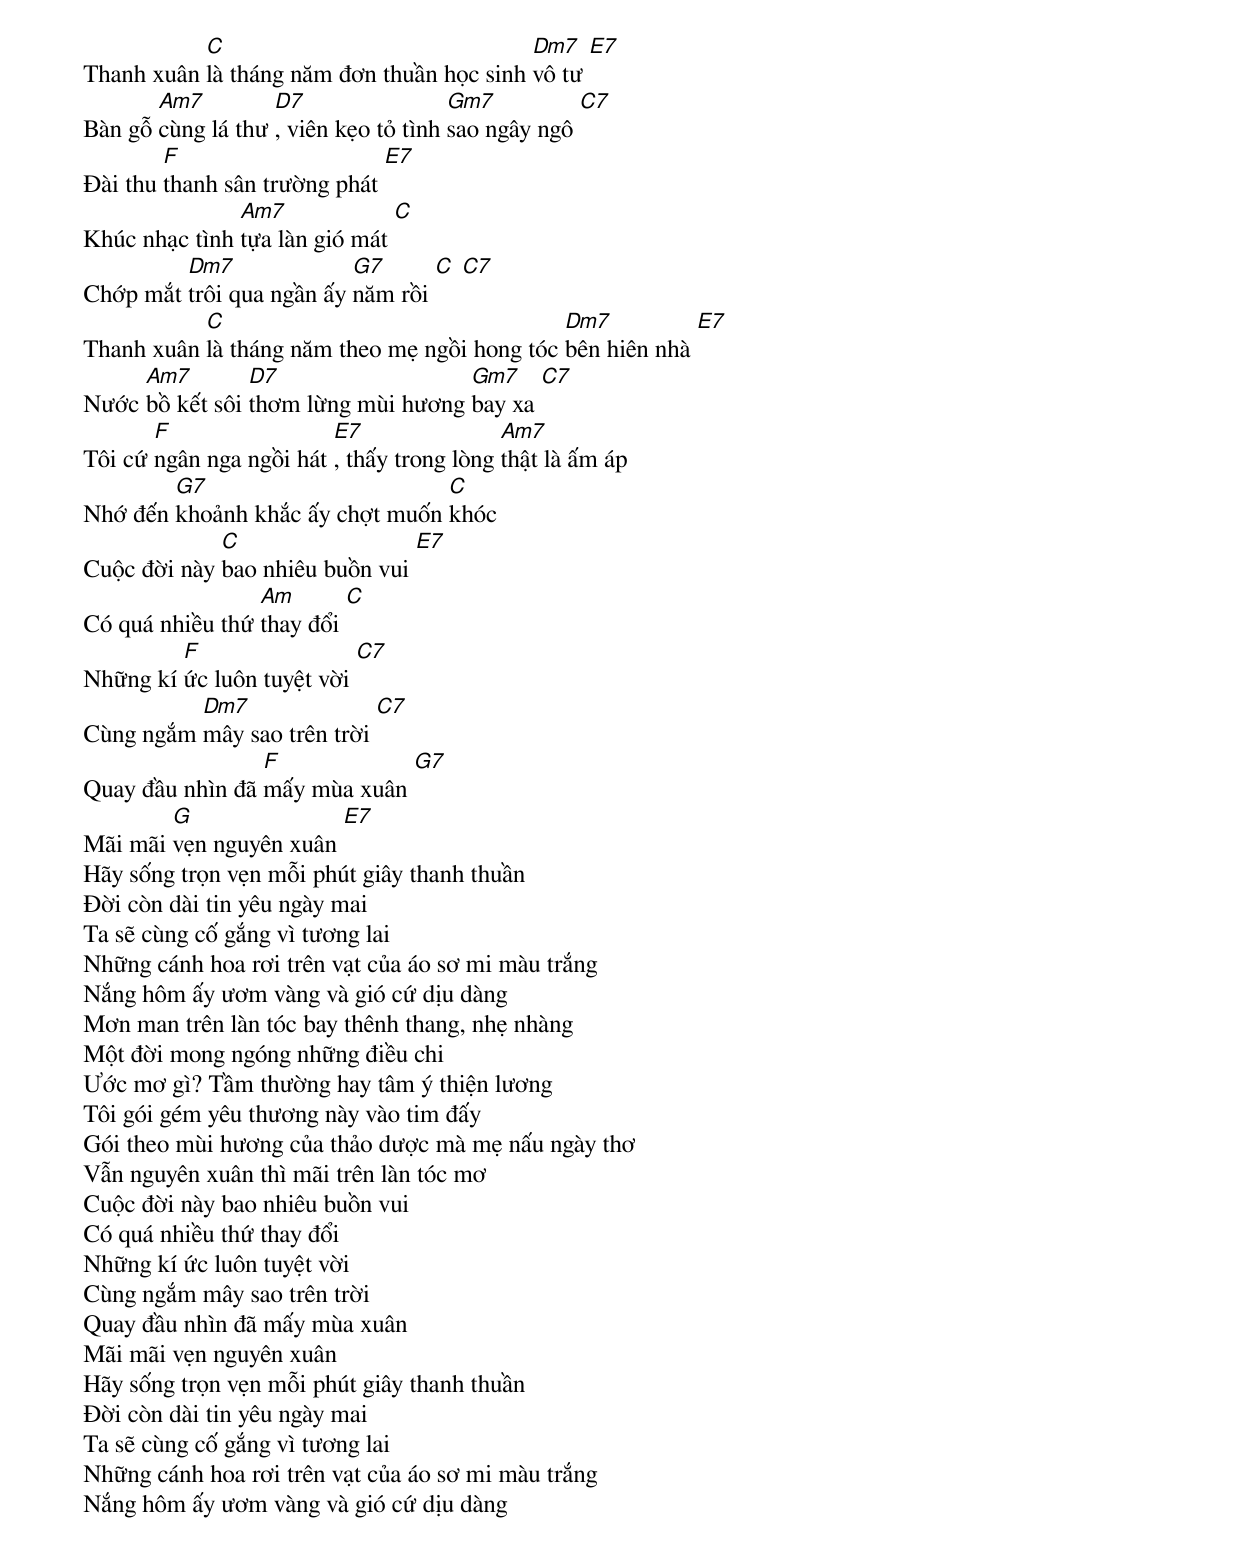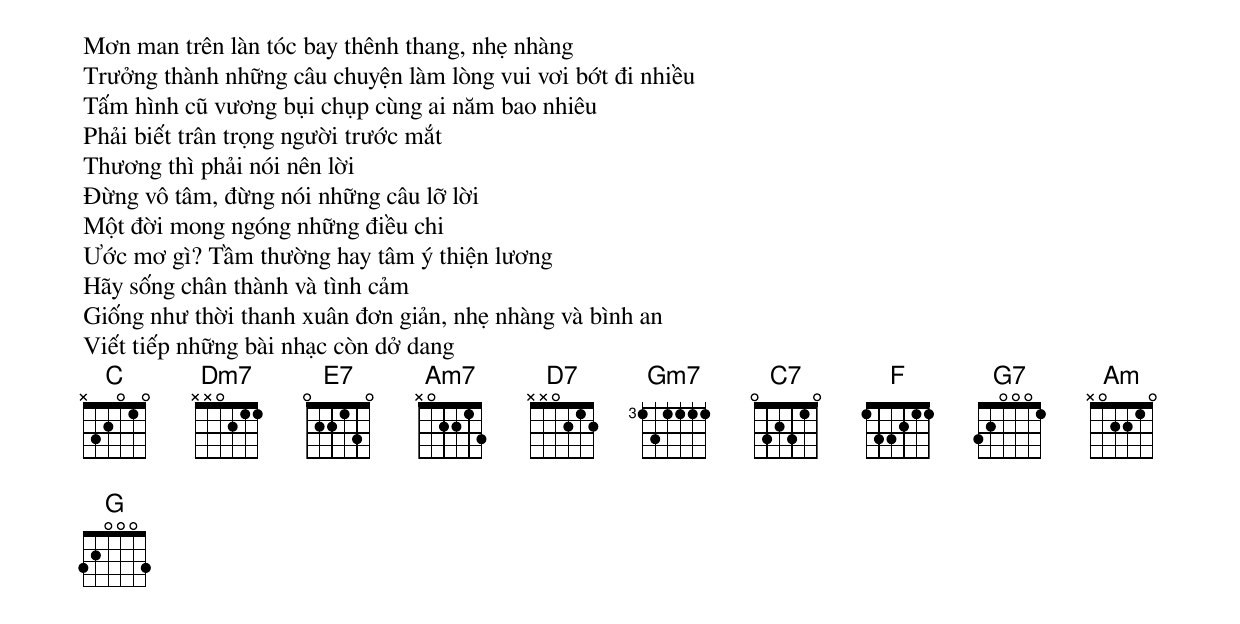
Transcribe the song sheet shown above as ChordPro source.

Thanh xuân [C]là tháng năm đơn thuần học sinh [Dm7]vô tư [E7]
Bàn gỗ [Am7]cùng lá thư [D7], viên kẹo tỏ tình [Gm7]sao ngây ngô [C7]
Đài thu [F]thanh sân trường phát [E7]
Khúc nhạc tình [Am7]tựa làn gió mát [C]
Chớp mắt [Dm7]trôi qua ngần ấy [G7]năm rồi [C] [C7]
Thanh xuân [C]là tháng năm theo mẹ ngồi hong tóc [Dm7]bên hiên nhà [E7]
Nước [Am7]bồ kết sôi [D7]thơm lừng mùi hương [Gm7]bay xa [C7]
Tôi cứ [F]ngân nga ngồi hát [E7], thấy trong lòng [Am7]thật là ấm áp
Nhớ đến [G7]khoảnh khắc ấy chợt muốn [C]khóc
Cuộc đời này [C]bao nhiêu buồn vui [E7]
Có quá nhiều thứ [Am]thay đổi [C]
Những kí [F]ức luôn tuyệt vời [C7]
Cùng ngắm [Dm7]mây sao trên trời [C7]
Quay đầu nhìn đã [F]mấy mùa xuân [G7]
Mãi mãi [G]vẹn nguyên xuân [E7]
Hãy sống trọn vẹn mỗi phút giây thanh thuần
Đời còn dài tin yêu ngày mai
Ta sẽ cùng cố gắng vì tương lai
Những cánh hoa rơi trên vạt của áo sơ mi màu trắng
Nắng hôm ấy ươm vàng và gió cứ dịu dàng
Mơn man trên làn tóc bay thênh thang, nhẹ nhàng
Một đời mong ngóng những điều chi
Ước mơ gì? Tầm thường hay tâm ý thiện lương
Tôi gói gém yêu thương này vào tim đấy
Gói theo mùi hương của thảo dược mà mẹ nấu ngày thơ
Vẫn nguyên xuân thì mãi trên làn tóc mơ
Cuộc đời này bao nhiêu buồn vui
Có quá nhiều thứ thay đổi
Những kí ức luôn tuyệt vời
Cùng ngắm mây sao trên trời
Quay đầu nhìn đã mấy mùa xuân
Mãi mãi vẹn nguyên xuân
Hãy sống trọn vẹn mỗi phút giây thanh thuần
Đời còn dài tin yêu ngày mai
Ta sẽ cùng cố gắng vì tương lai
Những cánh hoa rơi trên vạt của áo sơ mi màu trắng
Nắng hôm ấy ươm vàng và gió cứ dịu dàng
Mơn man trên làn tóc bay thênh thang, nhẹ nhàng
Trưởng thành những câu chuyện làm lòng vui vơi bớt đi nhiều
Tấm hình cũ vương bụi chụp cùng ai năm bao nhiêu
Phải biết trân trọng người trước mắt
Thương thì phải nói nên lời
Đừng vô tâm, đừng nói những câu lỡ lời
Một đời mong ngóng những điều chi
Ước mơ gì? Tầm thường hay tâm ý thiện lương
Hãy sống chân thành và tình cảm
Giống như thời thanh xuân đơn giản, nhẹ nhàng và bình an
Viết tiếp những bài nhạc còn dở dang
